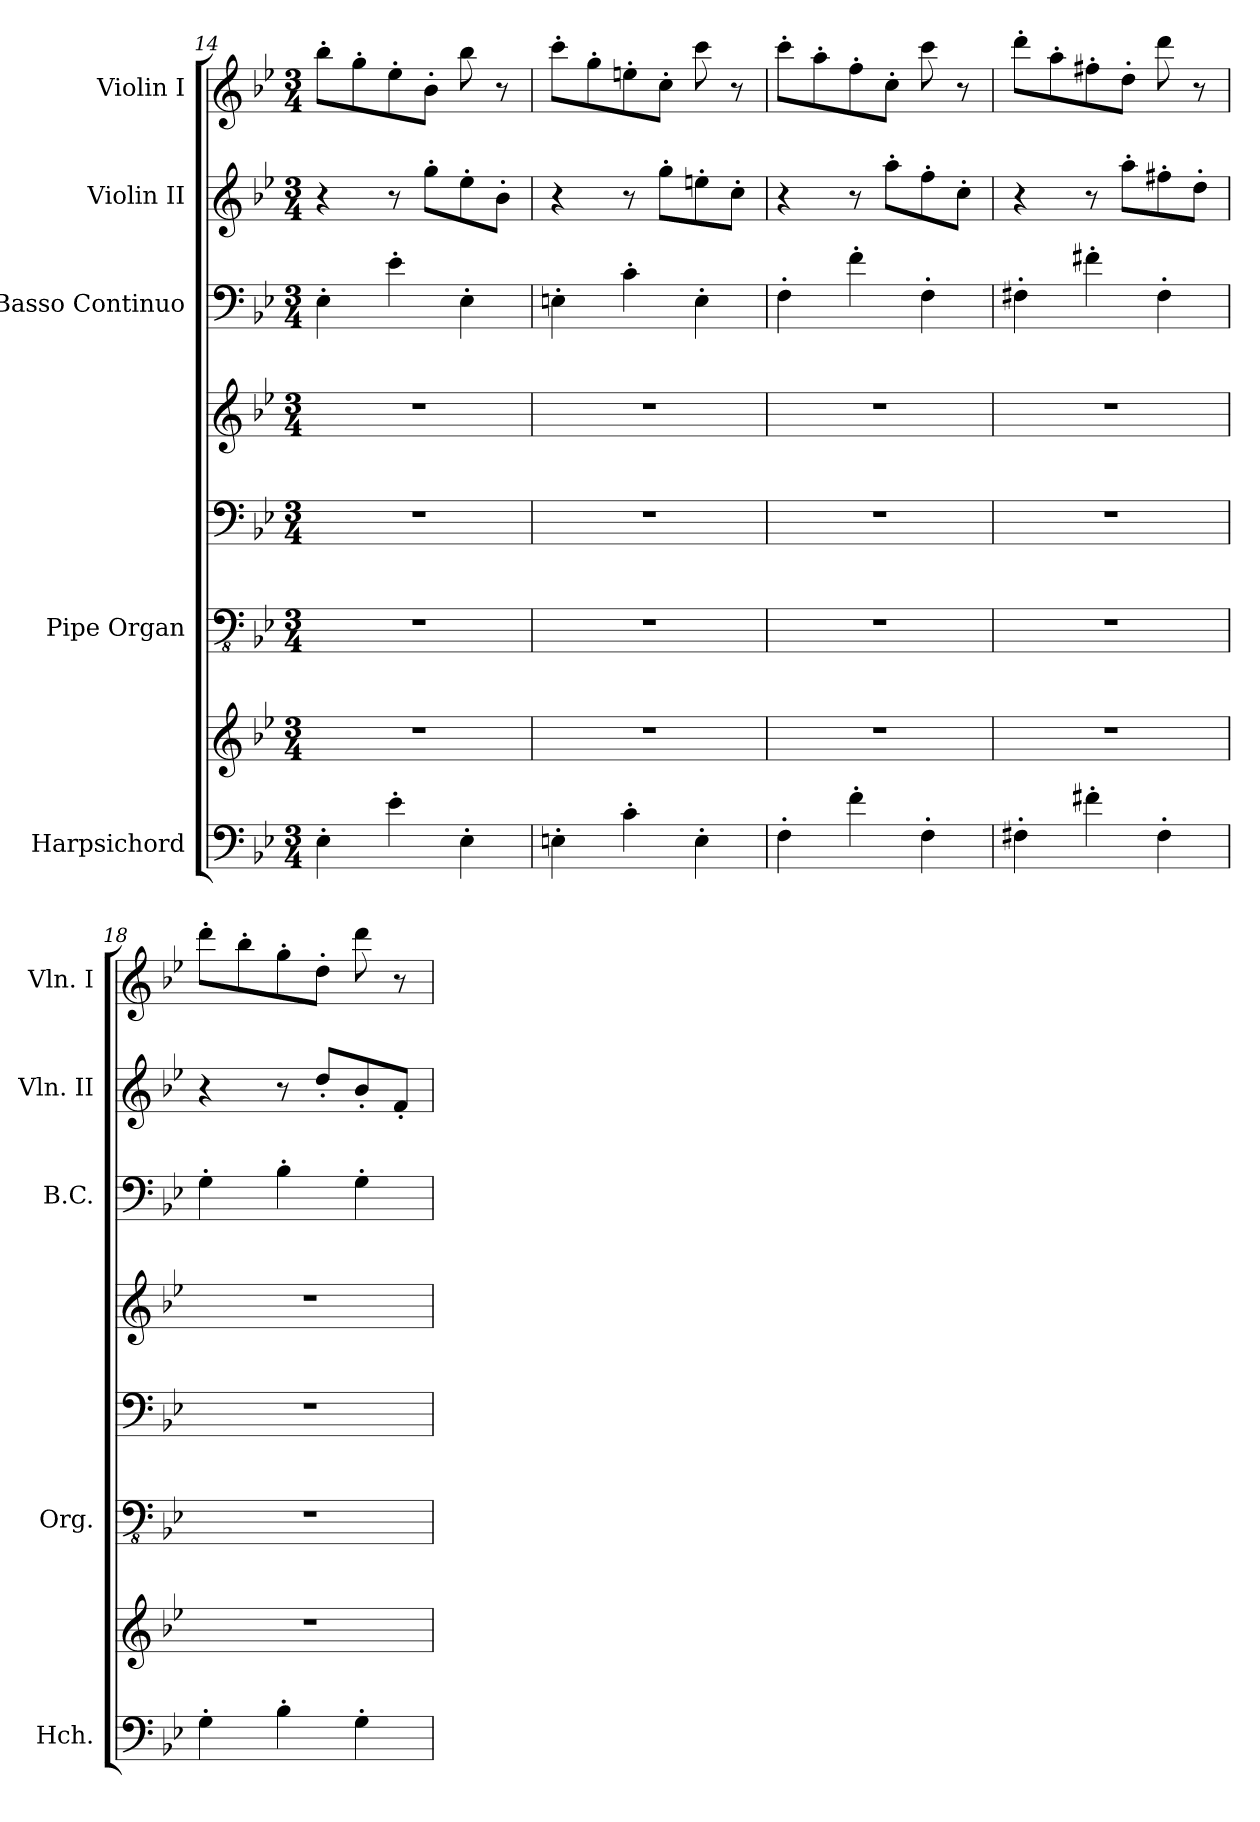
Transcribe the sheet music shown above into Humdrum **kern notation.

**kern	**kern	**kern	**kern	**kern	**kern	**kern	**kern
*part5	*part5	*part4	*part4	*part4	*part3	*part2	*part1
*staff8	*staff7	*staff6	*staff5	*staff4	*staff3	*staff2	*staff1
*I"Harpsichord	*	*I"Pipe Organ	*	*	*I"Basso Continuo	*I"Violin II	*I"Violin I
*I'Hch.	*	*I'Org.	*	*	*I'B.C.	*I'Vln. II	*I'Vln. I
*clefF4	*clefG2	*clefFv4	*clefF4	*clefG2	*clefF4	*clefG2	*clefG2
*k[b-e-]	*k[b-e-]	*k[b-e-]	*k[b-e-]	*k[b-e-]	*k[b-e-]	*k[b-e-]	*k[b-e-]
*M3/4	*M3/4	*M3/4	*M3/4	*M3/4	*M3/4	*M3/4	*M3/4
=14	=14	=14	=14	=14	=14	=14	=14
4E-'\	2.r	2.r	2.r	2.r	4E-'\	4r	8bb-'\L
.	.	.	.	.	.	.	8gg'\
4e-'\	.	.	.	.	4e-'\	8r	8ee-'\
.	.	.	.	.	.	8gg'\L	8b-'\J
4E-'\	.	.	.	.	4E-'\	8ee-'\	8bb-\
.	.	.	.	.	.	8b-'\J	8r
=15	=15	=15	=15	=15	=15	=15	=15
4En'\	2.r	2.r	2.r	2.r	4En'\	4r	8ccc'\L
.	.	.	.	.	.	.	8gg'\
4c'\	.	.	.	.	4c'\	8r	8een'\
.	.	.	.	.	.	8gg'\L	8cc'\J
4E'\	.	.	.	.	4E'\	8een'\	8ccc\
.	.	.	.	.	.	8cc'\J	8r
=16	=16	=16	=16	=16	=16	=16	=16
4F'\	2.r	2.r	2.r	2.r	4F'\	4r	8ccc'\L
.	.	.	.	.	.	.	8aa'\
4f'\	.	.	.	.	4f'\	8r	8ff'\
.	.	.	.	.	.	8aa'\L	8cc'\J
4F'\	.	.	.	.	4F'\	8ff'\	8ccc\
.	.	.	.	.	.	8cc'\J	8r
=17	=17	=17	=17	=17	=17	=17	=17
4F#X'\	2.r	2.r	2.r	2.r	4F#X'\	4r	8ddd'\L
.	.	.	.	.	.	.	8aa'\
4f#X'\	.	.	.	.	4f#X'\	8r	8ff#X'\
.	.	.	.	.	.	8aa'\L	8dd'\J
4F#'\	.	.	.	.	4F#'\	8ff#X'\	8ddd\
.	.	.	.	.	.	8dd'\J	8r
=18	=18	=18	=18	=18	=18	=18	=18
4G'\	2.r	2.r	2.r	2.r	4G'\	4r	8ddd'\L
.	.	.	.	.	.	.	8bb-'\
4B-'\	.	.	.	.	4B-'\	8r	8gg'\
.	.	.	.	.	.	8dd'/L	8dd'\J
4G'\	.	.	.	.	4G'\	8b-'/	8ddd\
.	.	.	.	.	.	8f'/J	8r
=	=	=	=	=	=	=	=
*-	*-	*-	*-	*-	*-	*-	*-
